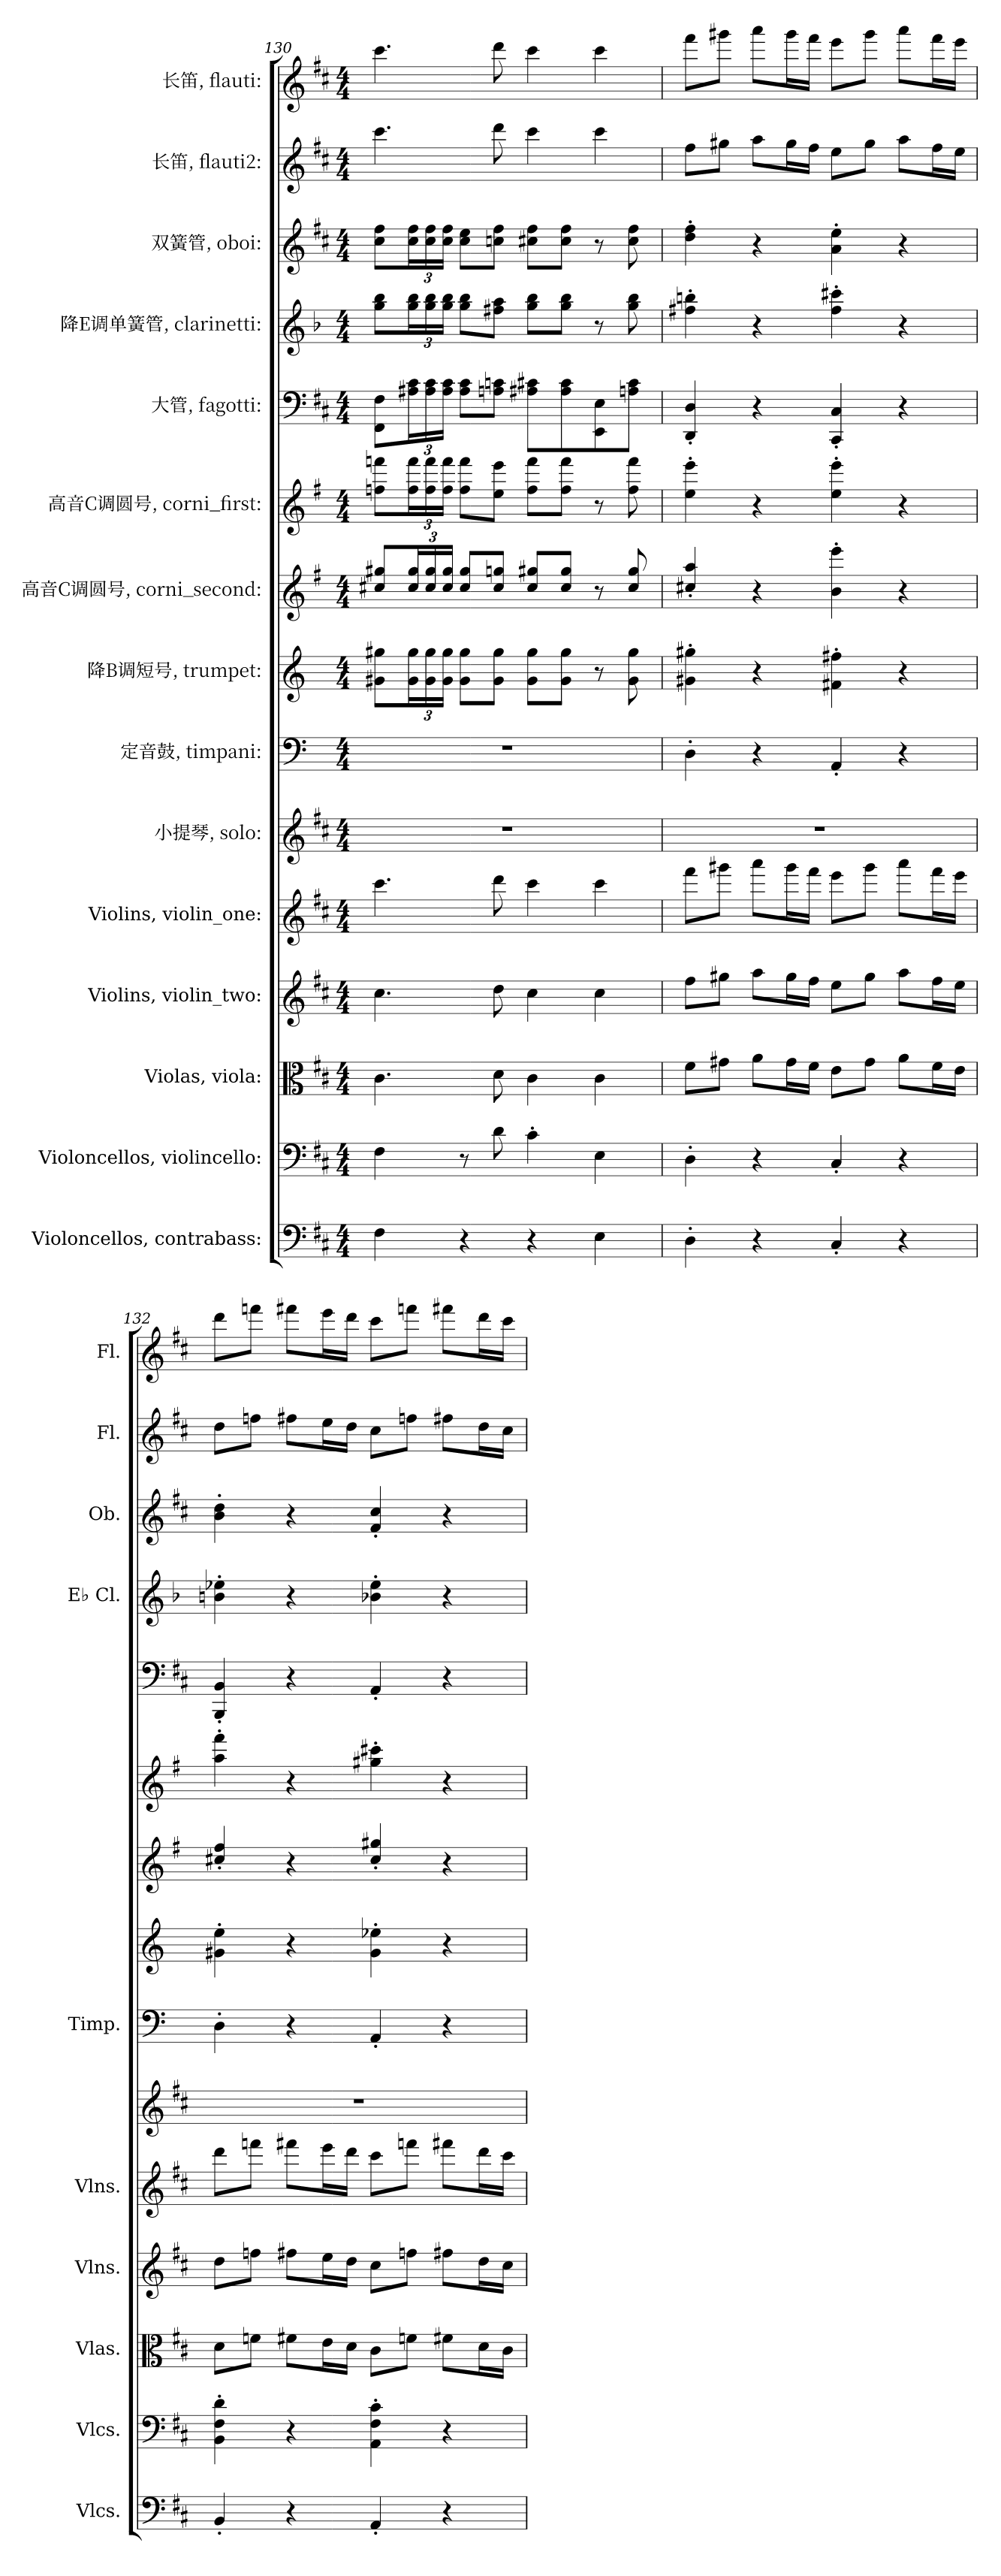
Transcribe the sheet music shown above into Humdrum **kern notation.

**kern	**kern	**kern	**kern	**kern	**kern	**kern	**kern	**kern	**kern	**kern	**kern	**kern	**kern	**kern
*part15	*part14	*part13	*part12	*part11	*part10	*part9	*part8	*part7	*part6	*part5	*part4	*part3	*part2	*part1
*staff15	*staff14	*staff13	*staff12	*staff11	*staff10	*staff9	*staff8	*staff7	*staff6	*staff5	*staff4	*staff3	*staff2	*staff1
*I"Violoncellos, contrabass:	*I"Violoncellos, violincello:	*I"Violas, viola:	*I"Violins, violin_two:	*I"Violins, violin_one:	*I"小提琴, solo:	*I"定音鼓, timpani:	*I"降B调短号, trumpet:	*I"高音C调圆号, corni_second:	*I"高音C调圆号, corni_first:	*I"大管, fagotti:	*I"降E调单簧管, clarinetti:	*I"双簧管, oboi:	*I"长笛, flauti2:	*I"长笛, flauti:
*I'Vlcs.	*I'Vlcs.	*I'Vlas.	*I'Vlns.	*I'Vlns.	*	*I'Timp.	*	*	*	*	*I'E♭ Cl.	*I'Ob.	*I'Fl.	*I'Fl.
!!LO:PB:g=z
*clefF4	*clefF4	*clefC3	*clefG2	*clefG2	*clefG2	*clefF4	*clefG2	*clefG2	*clefG2	*clefF4	*clefG2	*clefG2	*clefG2	*clefG2
*	*	*	*	*	*	*	*ITrd1c2	*ITrd4c7	*ITrd4c7	*	*ITrd-2c-3	*	*	*
*k[f#c#]	*k[f#c#]	*k[f#c#]	*k[f#c#]	*k[f#c#]	*k[f#c#]	*k[]	*k[b-e-]	*k[]	*k[]	*k[f#c#]	*k[b-e-a-d-]	*k[f#c#]	*k[f#c#]	*k[f#c#]
*M4/4	*M4/4	*M4/4	*M4/4	*M4/4	*M4/4	*M4/4	*M4/4	*M4/4	*M4/4	*M4/4	*M4/4	*M4/4	*M4/4	*M4/4
=130	=130	=130	=130	=130	=130	=130	=130	=130	=130	=130	=130	=130	=130	=130
4F#\	4F#\	4.c#\	4.cc#\	4.ccc#\	1r	1r	8f#X\ 8ff#X\L	8f#X/ 8cc#X/L	8b-X\ 8bb-X\L	8FF#\ 8F#\L	8bb-\ 8ddd-\L	8cc#\ 8ff#\L	4.ccc#\	4.ccc#\
*	*	*	*	*	*	*	*Xbrackettup	*Xbrackettup	*Xbrackettup	*Xbrackettup	*Xbrackettup	*Xbrackettup	*	*
.	.	.	.	.	.	.	24f#\ 24ff#\L	24f#/ 24cc#/L	24b-\ 24bb-\L	24A#X\ 24c#\L	24bb-\ 24ddd-\L	24cc#\ 24ff#\L	.	.
.	.	.	.	.	.	.	24f#\ 24ff#\	24f#/ 24cc#/	24b-\ 24bb-\	24A#\ 24c#\	24bb-\ 24ddd-\	24cc#\ 24ff#\	.	.
.	.	.	.	.	.	.	24f#\ 24ff#\JJ	24f#/ 24cc#/JJ	24b-\ 24bb-\JJ	24A#\ 24c#\JJ	24bb-\ 24ddd-\JJ	24cc#\ 24ff#\JJ	.	.
4r	8r	.	.	.	.	.	8f#\ 8ff#\L	8f#/ 8cc#/L	8b-\ 8bb-\L	8A#\ 8c#\L	8bb-\ 8ddd-\L	8cc#\ 8ee\L	.	.
.	8d\	8d\	8dd\	8ddd\	.	.	8f#\ 8ff#\J	8f#/ 8ccn/J	8a\ 8aa\J	8An\ 8cn\J	8aan\ 8ccc\J	8ccn\ 8ff#\J	8ddd\	8ddd\
4r	4c#'\	4c#\	4cc#\	4ccc#\	.	.	8f#\ 8ff#\L	8f#/ 8cc#X/L	8b-\ 8bb-\L	8A#X\ 8c#X\L	8bb-\ 8ddd-\L	8cc#X\ 8ff#\L	4ccc#\	4ccc#\
.	.	.	.	.	.	.	8f#\ 8ff#\J	8f#/ 8cc#/J	8b-\ 8bb-\J	8A#\ 8c#\	8bb-\ 8ddd-\J	8cc#\ 8ff#\J	.	.
4E\	4E\	4c#\	4cc#\	4ccc#\	.	.	8r	8r	8r	8EE\ 8E\	8r	8r	4ccc#\	4ccc#\
.	.	.	.	.	.	.	8f#\ 8ff#\	8f#/ 8cc#/	8b-\ 8bb-\	8An\ 8c#\J	8bb-\ 8ddd-\	8cc#\ 8ff#\	.	.
=131	=131	=131	=131	=131	=131	=131	=131	=131	=131	=131	=131	=131	=131	=131
4D'\	4D'\	8f#\L	8ff#\L	8fff#\L	1r	4D'\	4f#X\' 4ff#X\'	4f#X/' 4dd/'	4a\' 4aa\'	4DD/' 4D/'	4aan\' 4dddn\'	4dd\' 4ff#\'	8ff#\L	8fff#\L
.	.	8g#X\J	8gg#X\J	8ggg#X\J	.	.	.	.	.	.	.	.	8gg#X\J	8ggg#X\J
4r	4r	8a\L	8aa\L	8aaa\L	.	4r	4r	4r	4r	4r	4r	4r	8aa\L	8aaa\L
.	.	16g#\L	16gg#\L	16ggg#\L	.	.	.	.	.	.	.	.	16gg#\L	16ggg#\L
.	.	16f#\JJ	16ff#\JJ	16fff#\JJ	.	.	.	.	.	.	.	.	16ff#\JJ	16fff#\JJ
4C#'/	4C#'/	8e\L	8ee\L	8eee\L	.	4AA'/	4en\' 4een\'	4e\' 4aa\'	4a\' 4aa\'	4CC#/' 4C#/'	4aa\' 4eeen\'	4a\' 4ee\'	8ee\L	8eee\L
.	.	8g#\J	8gg#\J	8ggg#\J	.	.	.	.	.	.	.	.	8gg#\J	8ggg#\J
4r	4r	8a\L	8aa\L	8aaa\L	.	4r	4r	4r	4r	4r	4r	4r	8aa\L	8aaa\L
.	.	16f#\L	16ff#\L	16fff#\L	.	.	.	.	.	.	.	.	16ff#\L	16fff#\L
.	.	16e\JJ	16ee\JJ	16eee\JJ	.	.	.	.	.	.	.	.	16ee\JJ	16eee\JJ
!!LO:PB:g=z
=132	=132	=132	=132	=132	=132	=132	=132	=132	=132	=132	=132	=132	=132	=132
4BB'/	4BB\' 4F#\' 4d\'	8d\L	8dd\L	8ddd\L	1r	4D'\	4f#X\' 4dd\'	4f#X/' 4b/'	4dd\' 4bb\'	4BBB/' 4BB/'	4ddn\' 4gg-X\'	4b\' 4dd\'	8dd\L	8ddd\L
.	.	8fn\J	8ffn\J	8fffn\J	.	.	.	.	.	.	.	.	8ffn\J	8fffn\J
4r	4r	8f#X\L	8ff#X\L	8fff#X\L	.	4r	4r	4r	4r	4r	4r	4r	8ff#X\L	8fff#X\L
.	.	16e\L	16ee\L	16eee\L	.	.	.	.	.	.	.	.	16ee\L	16eee\L
.	.	16d\JJ	16dd\JJ	16ddd\JJ	.	.	.	.	.	.	.	.	16dd\JJ	16ddd\JJ
4AA'/	4AA\' 4F#\' 4c#\'	8c#\L	8cc#\L	8ccc#\L	.	4AA'/	4f#\' 4dd-X\'	4f#/' 4cc#X/'	4cc#X\' 4ff#X\'	4AA'/	4dd-X\' 4gg-\'	4f#/' 4cc#/'	8cc#\L	8ccc#\L
.	.	8fn\J	8ffn\J	8fffn\J	.	.	.	.	.	.	.	.	8ffn\J	8fffn\J
4r	4r	8f#X\L	8ff#X\L	8fff#X\L	.	4r	4r	4r	4r	4r	4r	4r	8ff#X\L	8fff#X\L
.	.	16d\L	16dd\L	16ddd\L	.	.	.	.	.	.	.	.	16dd\L	16ddd\L
.	.	16c#\JJ	16cc#\JJ	16ccc#\JJ	.	.	.	.	.	.	.	.	16cc#\JJ	16ccc#\JJ
=	=	=	=	=	=	=	=	=	=	=	=	=	=	=
*-	*-	*-	*-	*-	*-	*-	*-	*-	*-	*-	*-	*-	*-	*-
